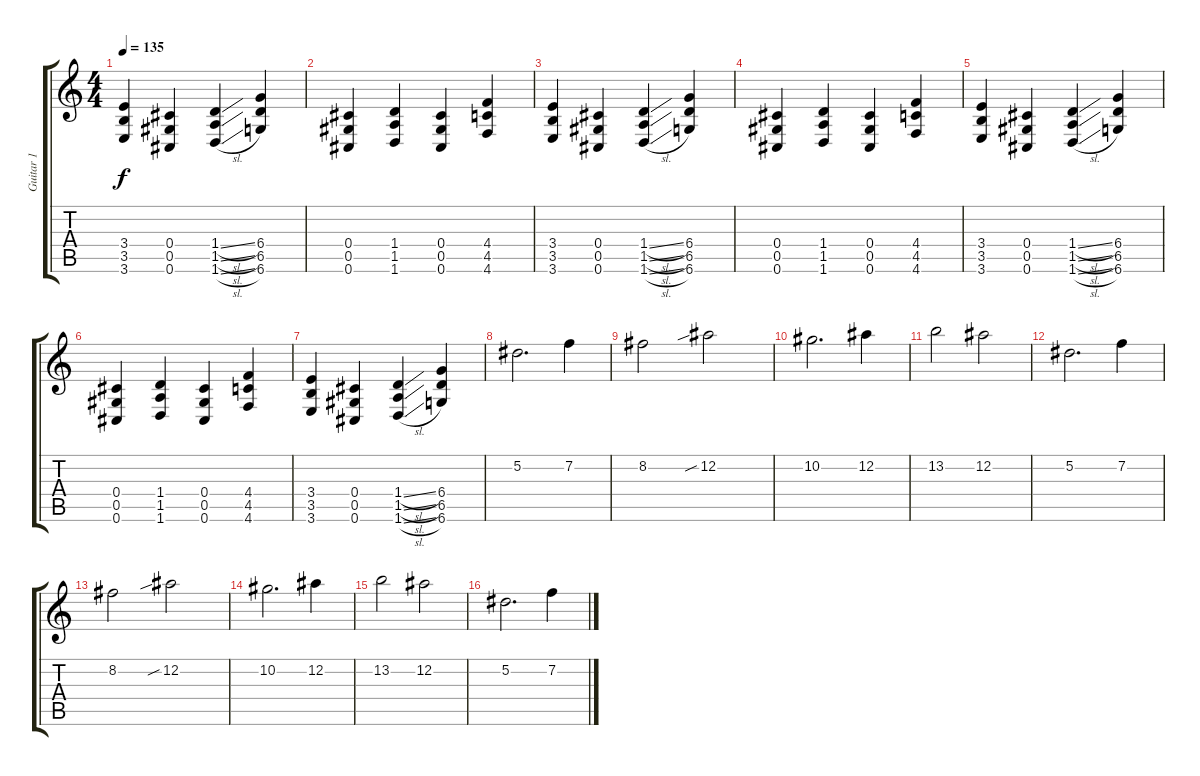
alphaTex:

\track ("Guitar 1" "Guitar 1") {instrument distortionguitar}
\staff {score tabs}
\tuning (Eb4 Bb3 Gb3 Db3 Ab2 Db2) {hide}
\ts (4 4)
\tempo 135
\clef g2
\ks c
(3.4 3.5 3.6).4{dy f} (0.4 0.5 0.6).4 (1.4{sl} 1.5{sl} 1.6{sl}).4 (6.4 6.5 6.6).4 |
(0.4 0.5 0.6).4 (1.4 1.5 1.6).4 (0.4 0.5 0.6).4 (4.4 4.5 4.6).4 |
(3.4 3.5 3.6).4 (0.4 0.5 0.6).4 (1.4{sl} 1.5{sl} 1.6{sl}).4 (6.4 6.5 6.6).4 |
(0.4 0.5 0.6).4 (1.4 1.5 1.6).4 (0.4 0.5 0.6).4 (4.4 4.5 4.6).4 |
(3.4 3.5 3.6).4 (0.4 0.5 0.6).4 (1.4{sl} 1.5{sl} 1.6{sl}).4 (6.4 6.5 6.6).4 |
(0.4 0.5 0.6).4 (1.4 1.5 1.6).4 (0.4 0.5 0.6).4 (4.4 4.5 4.6).4 |
(3.4 3.5 3.6).4 (0.4 0.5 0.6).4 (1.4{sl} 1.5{sl} 1.6{sl}).4 (6.4 6.5 6.6).4 |
5.2.2{d} 7.2.4 |
8.2.2 12.2{sib}.2 |
10.2.2{d} 12.2.4 |
13.2.2 12.2.2 |
5.2.2{d} 7.2.4 |
8.2.2 12.2{sib}.2 |
10.2.2{d} 12.2.4 |
13.2.2 12.2.2 |
5.2.2{d} 7.2.4
